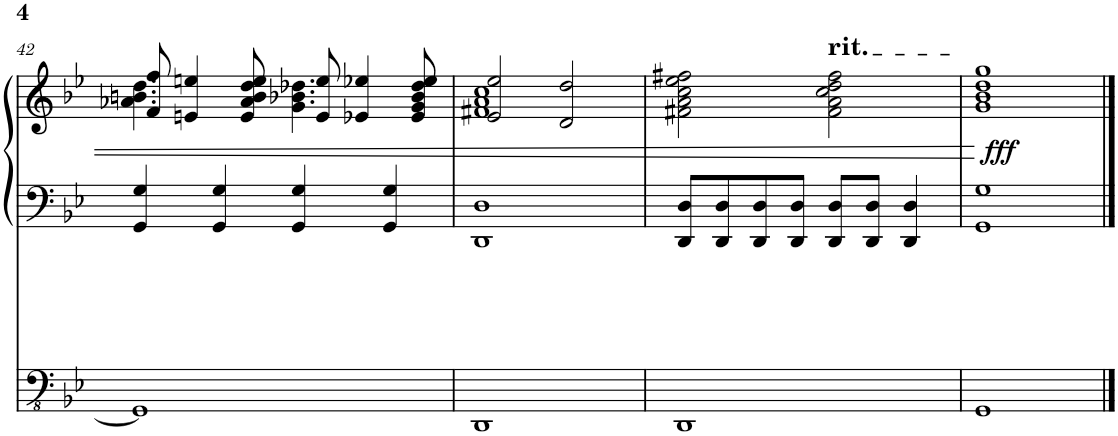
**kern	**kern	**kern	**dynam
*part1	*part1	*part1	*part1
*staff3	*staff2	*staff1	*staff1/2/3
*I"Pipe Organ	*	*	*
*I'Org.	*	*	*
!!LO:PB:g=z
*clefFv4	*clefF4	*clefG2	*
*k[b-e-]	*k[b-e-]	*k[b-e-]	*
*M4/4	*M4/4	*M4/4	*
=42	=42	=42	=42
*	*	*^	*
1GGG]	4GG/ 4G/	8f/ 8ff/	4.a-X\ 4.bn\ 4.dd\	.
.	.	4en/ 4een/	.	.
.	4GG/ 4G/	.	.	.
.	.	8e/ 8a-/ 8b/ 8dd/ 8ee/	8ryy	.
.	4GG/ 4G/	8e/ 8ee/	4.g\ 4.b-X\ 4.dd-X\	.
.	.	4e-X/ 4ee-X/	.	.
.	4GG/ 4G/	.	.	.
.	.	8e-/ 8g/ 8b-/ 8dd-/ 8ee-/	8ryy	.
=43	=43	=43	=43	=43
1DDD	1DD 1D	2e-/ 2ee-/	1f#X 1a 1cc	.
.	.	2d/ 2dd/	.	.
*	*	*v	*v	*
=44	=44	=44	=44
1DDD	8DD/ 8D/L	2f#X\ 2a\ 2cc\ 2ee-\ 2ff#X\	.
.	8DD/ 8D/	.	.
.	8DD/ 8D/	.	.
.	8DD/ 8D/J	.	.
!	!	!LO:TX:a:t=rit.	!
.	8DD/ 8D/L	2f#\ 2a\ 2cc\ 2dd\ 2ff#\	.
.	8DD/ 8D/J	.	.
.	4DD/ 4D/	.	.
=45	=45	=45	=45
!	!	!	!LO:DY:b
1GGG	1GG 1G	1g 1b- 1dd 1gg	fff
==	==	==	==
*-	*-	*-	*-
